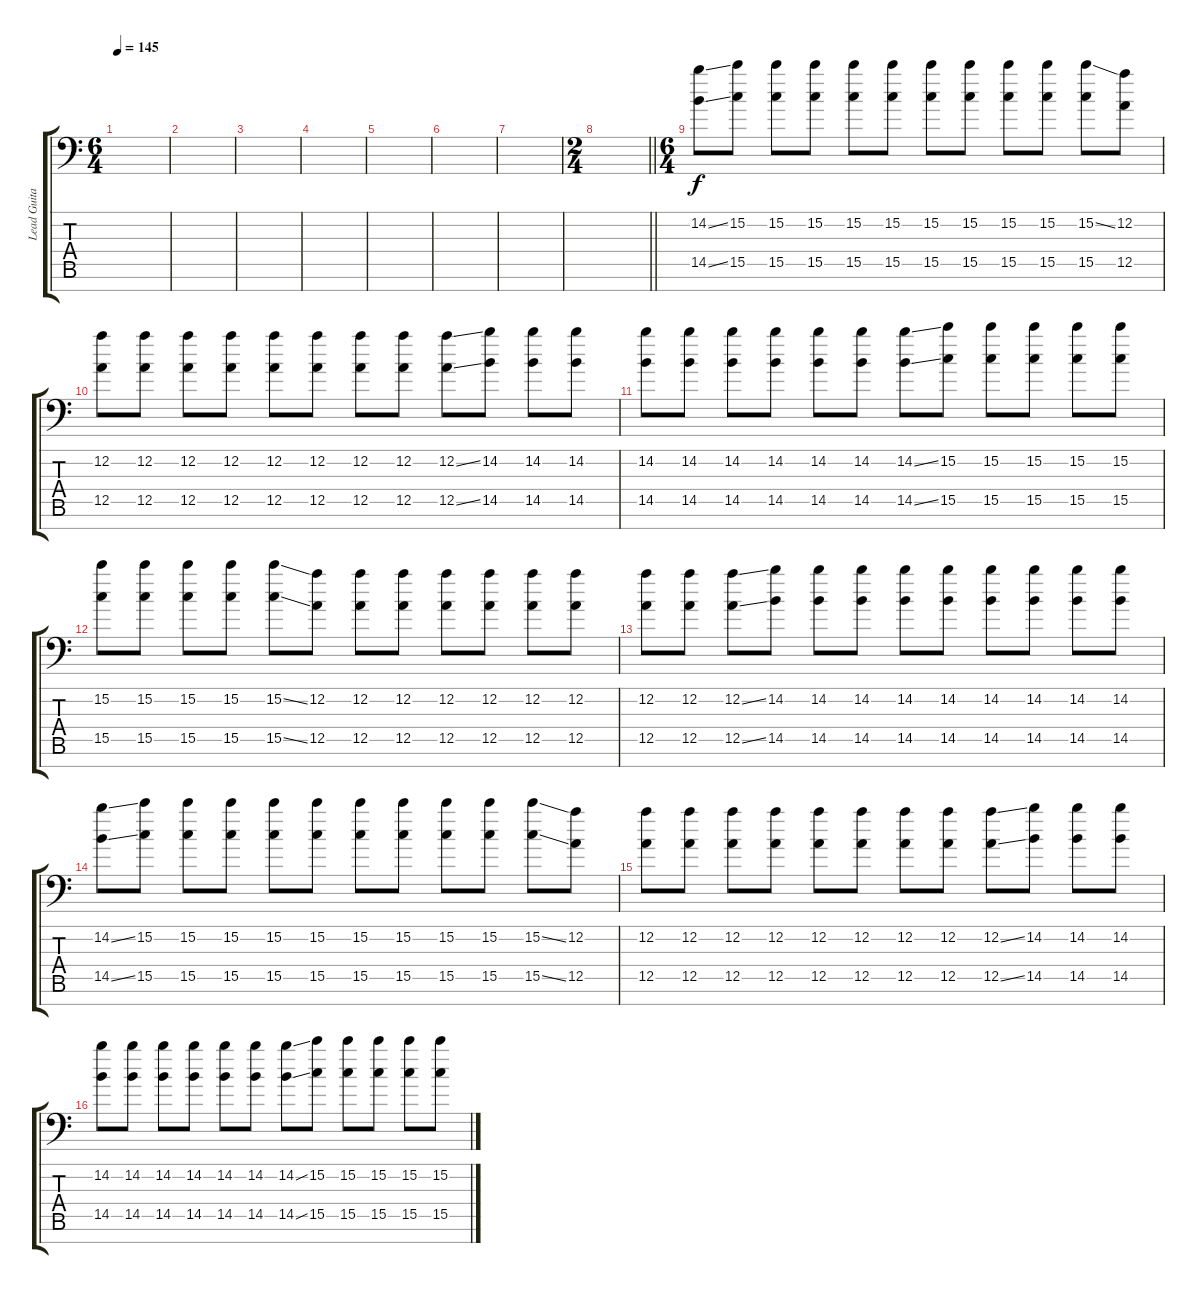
\track ("Lead Guitar #2" "Lead Guita") {instrument electricguitarjazz}
\staff {score tabs}
\tuning (D4 A3 E3 D3 A2 E2 A1) {hide}
\ts (6 4)
\tempo 145
\clef f4
\ks c
|
|
|
|
|
|
|
\ts (2 4)
\barLineRight lightlight
|
\ts (6 4)
\section ("" "")
(14.2{ss} 14.5{ss}).8 (15.2 15.5).8 (15.2 15.5).8 (15.2 15.5).8 (15.2 15.5).8 (15.2 15.5).8 (15.2 15.5).8 (15.2 15.5).8 (15.2 15.5).8 (15.2 15.5).8 (15.2{ss} 15.5).8 (12.2 12.5).8 |
(12.2 12.5).8 (12.2 12.5).8 (12.2 12.5).8 (12.2 12.5).8 (12.2 12.5).8 (12.2 12.5).8 (12.2 12.5).8 (12.2 12.5).8 (12.2{ss} 12.5{ss}).8 (14.2 14.5).8 (14.2 14.5).8 (14.2 14.5).8 |
(14.2 14.5).8 (14.2 14.5).8 (14.2 14.5).8 (14.2 14.5).8 (14.2 14.5).8 (14.2 14.5).8 (14.2{ss} 14.5{ss}).8 (15.2 15.5).8 (15.2 15.5).8 (15.2 15.5).8 (15.2 15.5).8 (15.2 15.5).8 |
(15.2 15.5).8 (15.2 15.5).8 (15.2 15.5).8 (15.2 15.5).8 (15.2{ss} 15.5{ss}).8 (12.2 12.5).8 (12.2 12.5).8 (12.2 12.5).8 (12.2 12.5).8 (12.2 12.5).8 (12.2 12.5).8 (12.2 12.5).8 |
(12.2 12.5).8 (12.2 12.5).8 (12.2{ss} 12.5{ss}).8 (14.2 14.5).8 (14.2 14.5).8 (14.2 14.5).8 (14.2 14.5).8 (14.2 14.5).8 (14.2 14.5).8 (14.2 14.5).8 (14.2 14.5).8 (14.2 14.5).8 |
(14.2{ss} 14.5{ss}).8 (15.2 15.5).8 (15.2 15.5).8 (15.2 15.5).8 (15.2 15.5).8 (15.2 15.5).8 (15.2 15.5).8 (15.2 15.5).8 (15.2 15.5).8 (15.2 15.5).8 (15.2{ss} 15.5{ss}).8 (12.2 12.5).8 |
(12.2 12.5).8 (12.2 12.5).8 (12.2 12.5).8 (12.2 12.5).8 (12.2 12.5).8 (12.2 12.5).8 (12.2 12.5).8 (12.2 12.5).8 (12.2{ss} 12.5{ss}).8 (14.2 14.5).8 (14.2 14.5).8 (14.2 14.5).8 |
(14.2 14.5).8 (14.2 14.5).8 (14.2 14.5).8 (14.2 14.5).8 (14.2 14.5).8 (14.2 14.5).8 (14.2{ss} 14.5{ss}).8 (15.2 15.5).8 (15.2 15.5).8 (15.2 15.5).8 (15.2 15.5).8 (15.2 15.5).8
